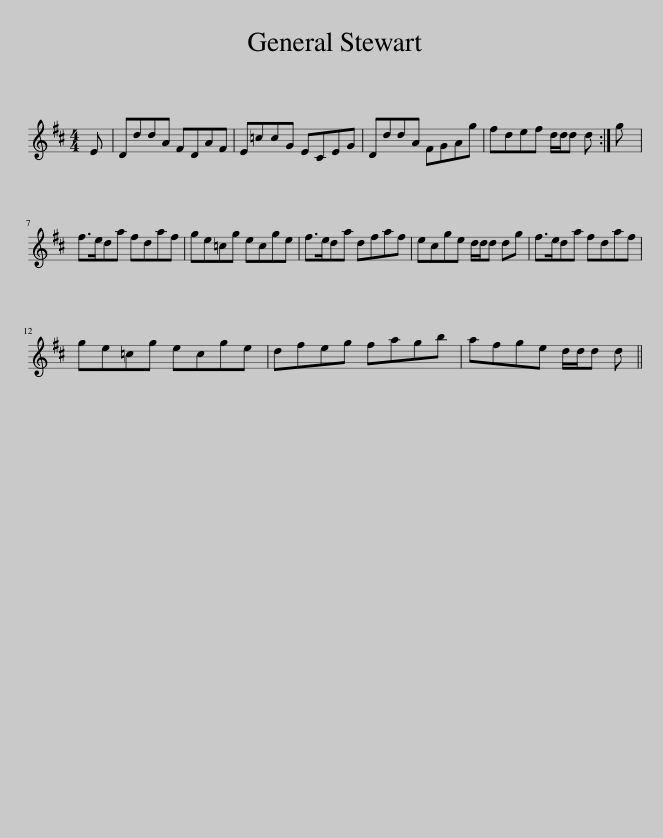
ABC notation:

X:1
L:1/8
M:4/4
I:linebreak $
K:D
V:1 treble
V:1
 E | DddA FDAF | E=ccG ECEG | DddA FGAg | fdef d/d/d d :| %5
 g |$ f>eda fdaf | ge=cg ecge | f>eda dfaf | ecge d/d/d dg | %10
 f>eda fdaf |$ ge=cg ecge | dfeg fagb | afge d/d/d d || %14
